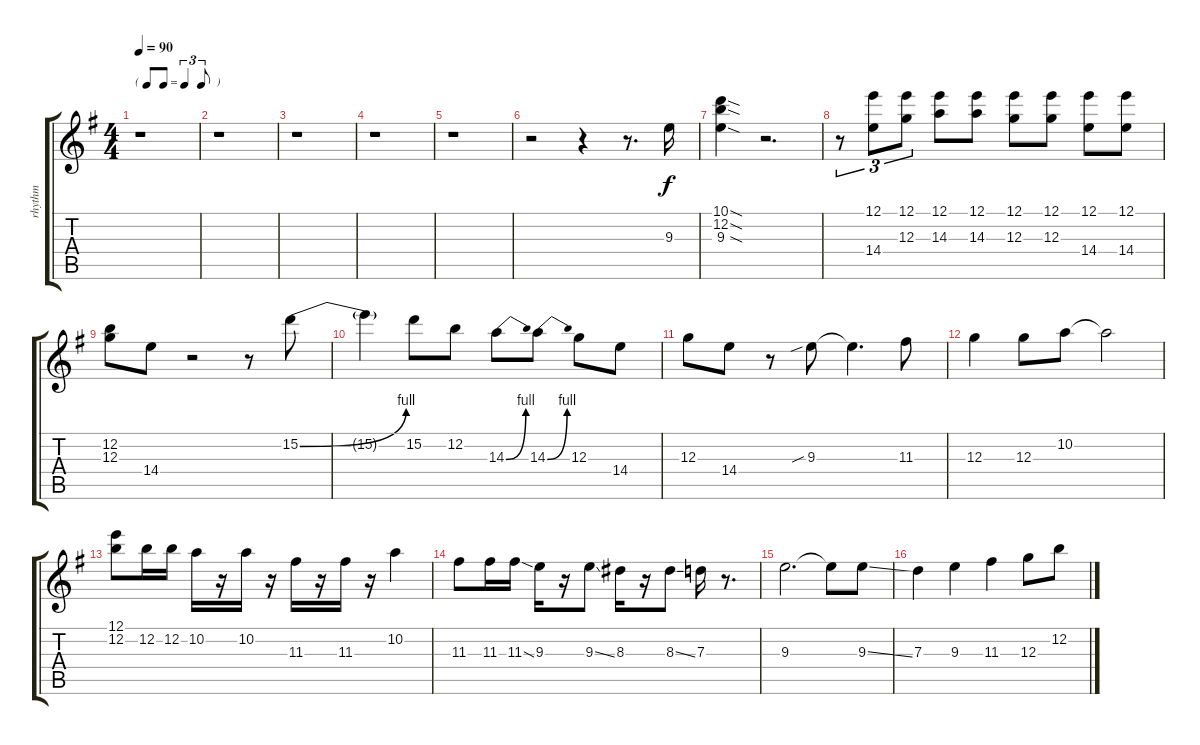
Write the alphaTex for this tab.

\track ("rhythm" "rhythm") {instrument electricguitarjazz}
\staff {score tabs}
\tuning (E4 B3 G3 D3 A2 E2) {hide}
\ts (4 4)
\tf triplet8th
\tempo 90
\clef g2
\ks g
r.1{dy f instrument electricguitarjazz} |
r.1 |
r.1 |
r.1 |
r.1 |
r.2 r.4 r.8{d} 9.3.16 |
(10.1{sod} 12.2{sod} 9.3{sod}).4 r.2{d} |
r.8{tu (3 2)} (12.1 14.4).8{tu (3 2)} (12.1 12.3).8{tu (3 2)} (12.1 14.3).8 (12.1 14.3).8 (12.1 12.3).8 (12.1 12.3).8 (12.1 14.4).8 (12.1 14.4).8 |
(12.2 12.3).8 14.4.8 r.2 r.8 15.2{be (bend 0 0 60 4)}.8 |
15.2{t}.4 15.2.8 12.2.8 14.3{be (bend 0 0 60 4)}.8 14.3{be (bend 0 0 60 4)}.8 12.3.8 14.4.8 |
12.3.8 14.4.8 r.8 9.3{sib}.8 9.3{t}.4{d} 11.3.8 |
12.3.4 12.3.8 10.2.8 10.2{t}.2 |
(12.1 12.2).8 12.2.16 12.2.16 10.2.16 r.16 10.2.16 r.16 11.3.16 r.16 11.3.16 r.16 10.2.4 |
11.3.8 11.3.16 11.3{ss}.16 9.3.16 r.16 9.3{ss}.8 8.3.16 r.16 8.3{ss}.8 7.3.16 r.8{d} |
9.3.2{d} 9.3{t}.8 9.3{ss}.8 |
7.3.4 9.3.4 11.3.4 12.3.8 12.2.8
